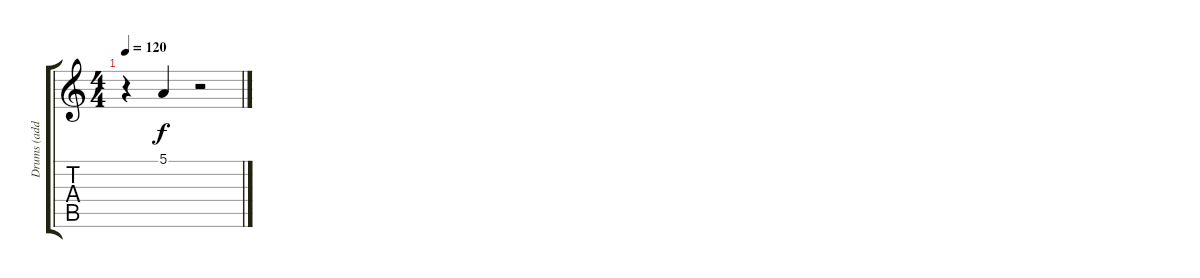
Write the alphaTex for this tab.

\track ("Drums (additional 1)" "Drums (add") {instrument xylophone}
\staff {score tabs}
\tuning (E4 B3 G3 D3 A2 E2) {hide}
\ts (4 4)
\tempo 120
\clef g2
\ks c
r.4{dy f instrument tubularbells} 5.1.4 r.2
